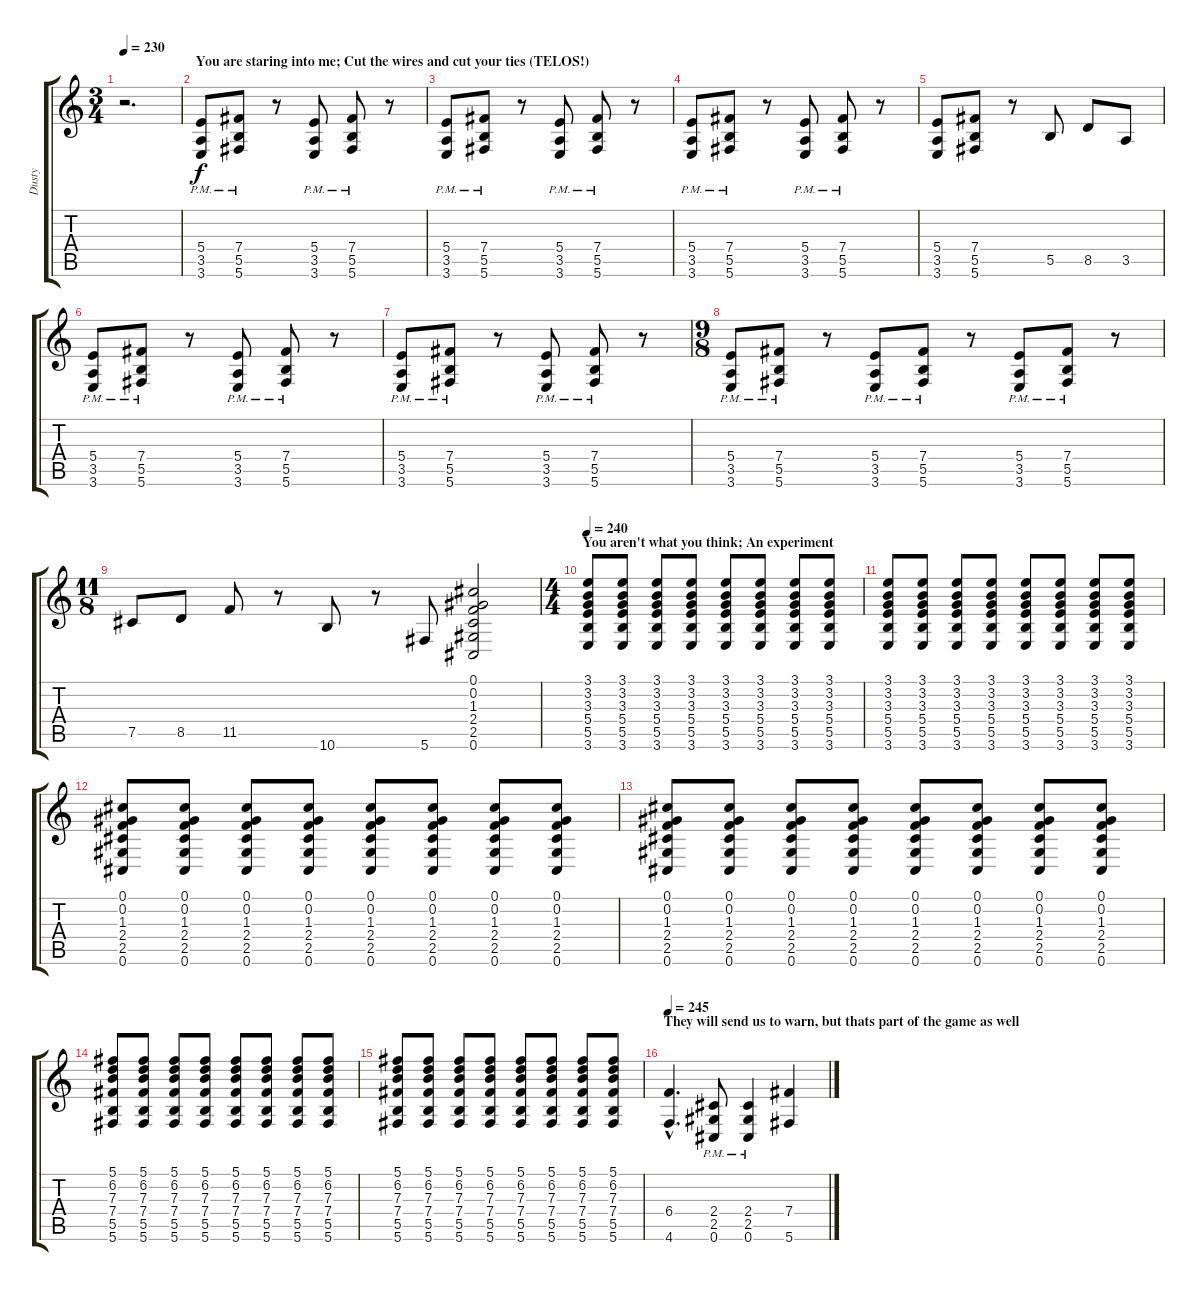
\track ("Dusty" "Dusty") {instrument distortionguitar}
\staff {score tabs}
\tuning (Db4 Ab3 E3 B2 Gb2 Db2) {hide}
\ts (3 4)
\tempo 230
\clef g2
\ks c
r.2{d dy f} |
\section ("" "You are staring into me; Cut the wires and cut your ties (TELOS!)")
(5.4{pm} 3.5{pm} 3.6{pm}).8 (7.4{pm} 5.5{pm} 5.6{pm}).8 r.8 (5.4{pm} 3.5{pm} 3.6{pm}).8 (7.4{pm} 5.5{pm} 5.6{pm}).8 r.8 |
(5.4{pm} 3.5{pm} 3.6{pm}).8 (7.4{pm} 5.5{pm} 5.6{pm}).8 r.8 (5.4{pm} 3.5{pm} 3.6{pm}).8 (7.4{pm} 5.5{pm} 5.6{pm}).8 r.8 |
(5.4{pm} 3.5{pm} 3.6{pm}).8 (7.4{pm} 5.5{pm} 5.6{pm}).8 r.8 (5.4{pm} 3.5{pm} 3.6{pm}).8 (7.4{pm} 5.5{pm} 5.6{pm}).8 r.8 |
(5.4 3.5 3.6).8 (7.4 5.5 5.6).8 r.8 5.5.8 8.5.8 3.5.8 |
(5.4{pm} 3.5{pm} 3.6{pm}).8 (7.4{pm} 5.5{pm} 5.6{pm}).8 r.8 (5.4{pm} 3.5{pm} 3.6{pm}).8 (7.4{pm} 5.5{pm} 5.6{pm}).8 r.8 |
(5.4{pm} 3.5{pm} 3.6{pm}).8 (7.4{pm} 5.5{pm} 5.6{pm}).8 r.8 (5.4{pm} 3.5{pm} 3.6{pm}).8 (7.4{pm} 5.5{pm} 5.6{pm}).8 r.8 |
\ts (9 8)
(5.4{pm} 3.5{pm} 3.6{pm}).8 (7.4{pm} 5.5{pm} 5.6{pm}).8 r.8 (5.4{pm} 3.5{pm} 3.6{pm}).8 (7.4{pm} 5.5{pm} 5.6{pm}).8 r.8 (5.4{pm} 3.5{pm} 3.6{pm}).8 (7.4{pm} 5.5{pm} 5.6{pm}).8 r.8 |
\ts (11 8)
7.5.8 8.5.8 11.5.8 r.8 10.6.8 r.8 5.6.8 (0.1 0.2 1.3 2.4 2.5 0.6).2 |
\ts (4 4)
\section ("" "You aren't what you think; An experiment")
\tempo 240
(3.1 3.2 3.3 5.4 5.5 3.6).8 (3.1 3.2 3.3 5.4 5.5 3.6).8 (3.1 3.2 3.3 5.4 5.5 3.6).8 (3.1 3.2 3.3 5.4 5.5 3.6).8 (3.1 3.2 3.3 5.4 5.5 3.6).8 (3.1 3.2 3.3 5.4 5.5 3.6).8 (3.1 3.2 3.3 5.4 5.5 3.6).8 (3.1 3.2 3.3 5.4 5.5 3.6).8 |
(3.1 3.2 3.3 5.4 5.5 3.6).8 (3.1 3.2 3.3 5.4 5.5 3.6).8 (3.1 3.2 3.3 5.4 5.5 3.6).8 (3.1 3.2 3.3 5.4 5.5 3.6).8 (3.1 3.2 3.3 5.4 5.5 3.6).8 (3.1 3.2 3.3 5.4 5.5 3.6).8 (3.1 3.2 3.3 5.4 5.5 3.6).8 (3.1 3.2 3.3 5.4 5.5 3.6).8 |
(0.1 0.2 1.3 2.4 2.5 0.6).8 (0.1 0.2 1.3 2.4 2.5 0.6).8 (0.1 0.2 1.3 2.4 2.5 0.6).8 (0.1 0.2 1.3 2.4 2.5 0.6).8 (0.1 0.2 1.3 2.4 2.5 0.6).8 (0.1 0.2 1.3 2.4 2.5 0.6).8 (0.1 0.2 1.3 2.4 2.5 0.6).8 (0.1 0.2 1.3 2.4 2.5 0.6).8 |
(0.1 0.2 1.3 2.4 2.5 0.6).8 (0.1 0.2 1.3 2.4 2.5 0.6).8 (0.1 0.2 1.3 2.4 2.5 0.6).8 (0.1 0.2 1.3 2.4 2.5 0.6).8 (0.1 0.2 1.3 2.4 2.5 0.6).8 (0.1 0.2 1.3 2.4 2.5 0.6).8 (0.1 0.2 1.3 2.4 2.5 0.6).8 (0.1 0.2 1.3 2.4 2.5 0.6).8 |
(5.1 6.2 7.3 7.4 5.5 5.6).8 (5.1 6.2 7.3 7.4 5.5 5.6).8 (5.1 6.2 7.3 7.4 5.5 5.6).8 (5.1 6.2 7.3 7.4 5.5 5.6).8 (5.1 6.2 7.3 7.4 5.5 5.6).8 (5.1 6.2 7.3 7.4 5.5 5.6).8 (5.1 6.2 7.3 7.4 5.5 5.6).8 (5.1 6.2 7.3 7.4 5.5 5.6).8 |
(5.1 6.2 7.3 7.4 5.5 5.6).8 (5.1 6.2 7.3 7.4 5.5 5.6).8 (5.1 6.2 7.3 7.4 5.5 5.6).8 (5.1 6.2 7.3 7.4 5.5 5.6).8 (5.1 6.2 7.3 7.4 5.5 5.6).8 (5.1 6.2 7.3 7.4 5.5 5.6).8 (5.1 6.2 7.3 7.4 5.5 5.6).8 (5.1 6.2 7.3 7.4 5.5 5.6).8 |
\section ("" "They will send us to warn, but thats part of the game as well")
\tempo 245
(6.4{hac} 4.6{hac}).4{d} (2.4{pm} 2.5{pm} 0.6{pm}).8 (2.4{pm} 2.5{pm} 0.6{pm}).4 (7.4 5.6).4
